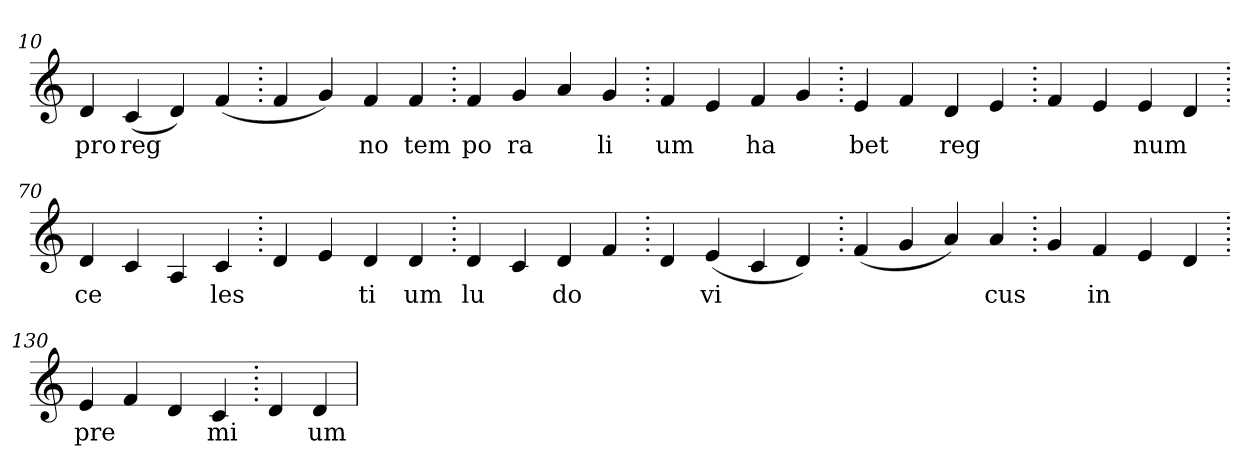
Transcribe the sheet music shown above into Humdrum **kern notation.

**kern	**text
*part1	*part1
*staff1	*staff1
*clefG2	*
=10.	=10.
4d	pro
(>4c	reg
4d)	.
(>4f	.
=20.	=20.
4f	.
4g)	.
4f	no
4f	tem
=30.	=30.
4f	po
4g	ra
4a	.
4g	li
=40.	=40.
4f	um
4e	.
4f	ha
4g	.
=50.	=50.
4e	bet
4f	.
4d	reg
4e	.
=60.	=60.
4f	.
4e	.
4e	num
4d	.
=70.	=70.
4d	ce
4c	.
4A	.
4c	les
=80.	=80.
4d	.
4e	.
4d	ti
4d	um
=90.	=90.
4d	lu
4c	.
4d	do
4f	.
=100.	=100.
4d	.
(>4e	vi
4c	.
4d)	.
=110.	=110.
(>4f	.
4g	.
4a)	.
4a	cus
=120.	=120.
4g	.
4f	in
4e	.
4d	.
=130.	=130.
4e	pre
4f	.
4d	.
4c	mi
=140.	=140.
4d	.
4d	um
=	=
*-	*-
